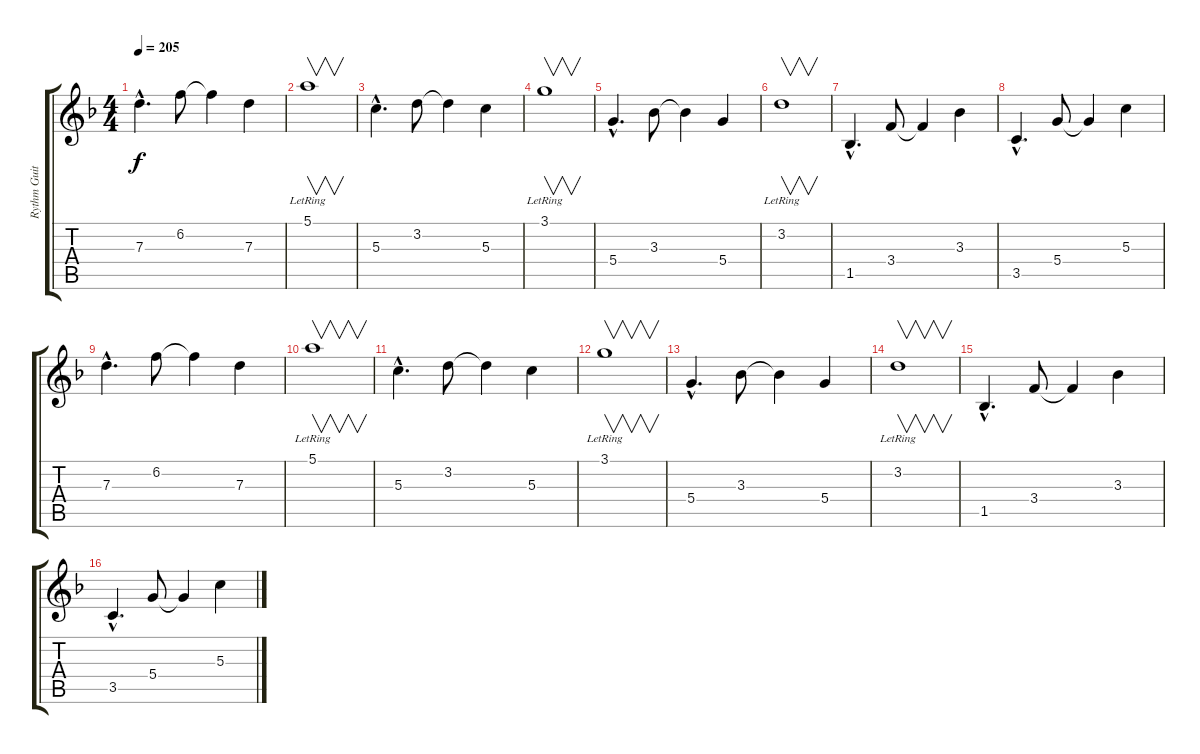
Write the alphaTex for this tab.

\track ("Rythm Guitar 1" "Rythm Guit") {instrument distortionguitar}
\staff {score tabs}
\tuning (E4 B3 G3 D3 A2 E2) {hide}
\ts (4 4)
\tempo 205
\clef g2
\ks f
7.3{hac}.4{d dy f volume 16 instrument electricguitarclean} 6.2.8 6.2{t}.4 7.3.4 |
5.1{lr}.1{v} |
5.3{hac}.4{d} 3.2.8 3.2{t}.4 5.3.4 |
3.1{lr}.1{v} |
5.4{hac}.4{d} 3.3.8 3.3{t}.4 5.4.4 |
3.2{lr}.1{v} |
1.5{hac}.4{d} 3.4.8 3.4{t}.4 3.3.4 |
3.5{hac}.4{d} 5.4.8 5.4{t}.4 5.3.4 |
7.3{hac}.4{d} 6.2.8 6.2{t}.4 7.3.4 |
5.1{lr}.1{v} |
5.3{hac}.4{d} 3.2.8 3.2{t}.4 5.3.4 |
3.1{lr}.1{v} |
5.4{hac}.4{d} 3.3.8 3.3{t}.4 5.4.4 |
3.2{lr}.1{v} |
1.5{hac}.4{d} 3.4.8 3.4{t}.4 3.3.4 |
3.5{hac}.4{d} 5.4.8 5.4{t}.4 5.3.4
